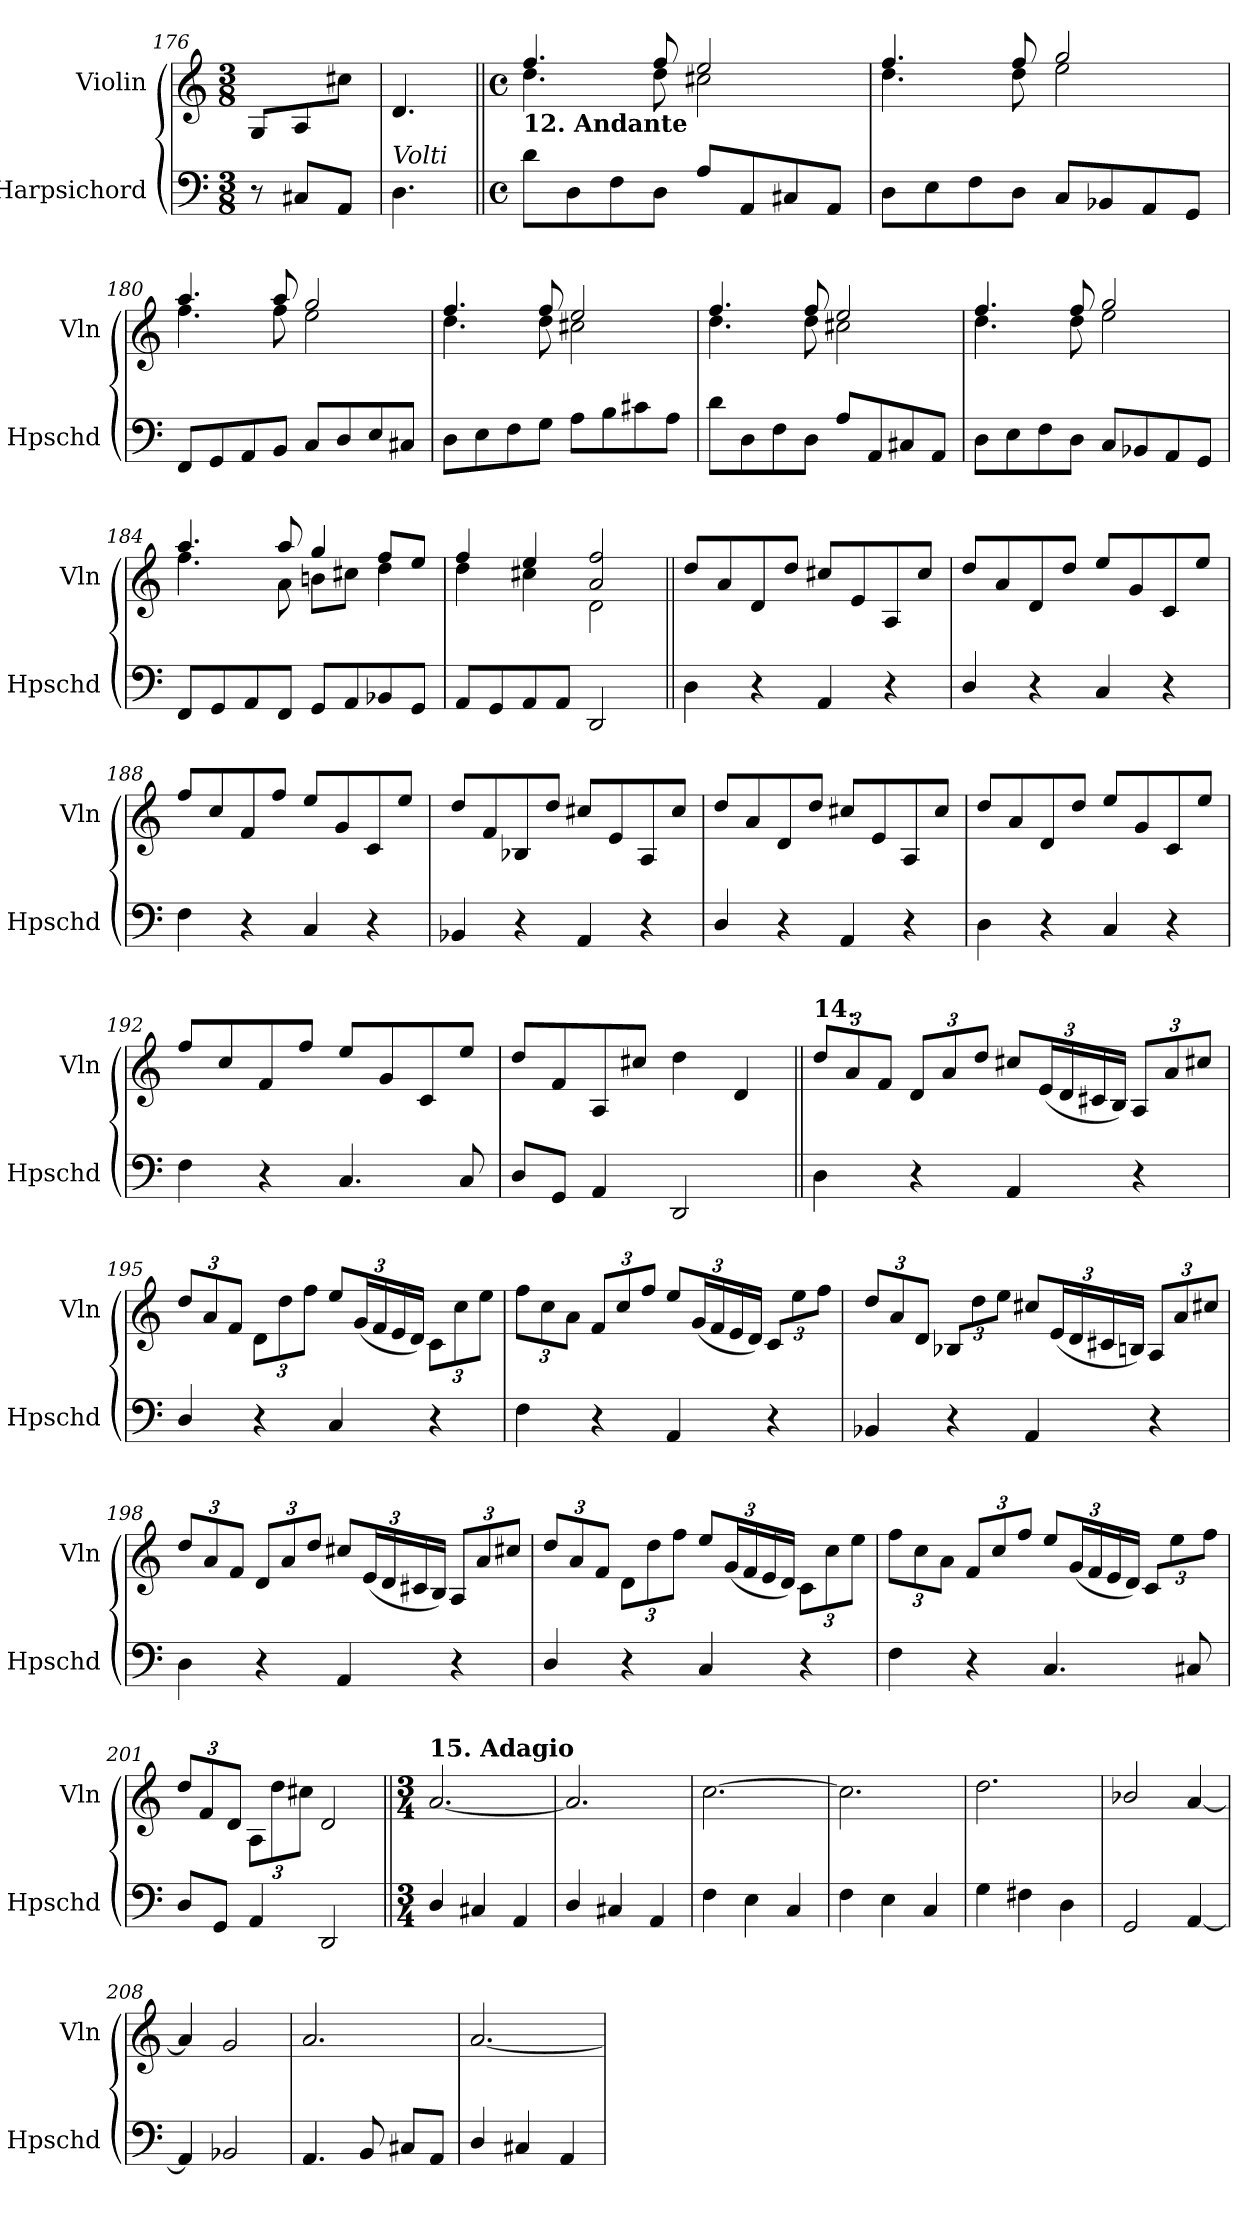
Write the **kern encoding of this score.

**kern	**kern
*part2	*part1
*staff2	*staff1
*I"Harpsichord	*I"Violin
*I'Hpschd	*I'Vln
*clefF4	*clefG2
*k[]	*k[]
*M3/8	*M3/8
=176	=176
8r	8G/L
8C#X/L	8A/
8AA/J	8cc#X\J
=177	=177
!LO:TX:a:i:t=Volti	!
4.D\	4.d/
!!LO:PB:g=z
=178||	=178||
*M4/4	*M4/4
*met(c)	*met(c)
*	*^
!	!LO:TX:b:B:t=12. Andante	!
8d\L	4.ff/	4.dd\
8D\	.	.
8F\	.	.
8D\J	8ff/	8dd\
8A\L	2ee/	2cc#X\
8AA/	.	.
8C#X/	.	.
8AA/J	.	.
=179	=179	=179
8D\L	4.ff/	4.dd\
8E\	.	.
8F\	.	.
8D\J	8ff/	8dd\
8C/L	2gg/	2ee\
8BB-X/	.	.
8AA/	.	.
8GG/J	.	.
=180	=180	=180
8FF/L	4.aa/	4.ff\
8GG/	.	.
8AA/	.	.
8BB/J	8aa/	8ff\
8C/L	2gg/	2ee\
8D/	.	.
8E/	.	.
8C#X/J	.	.
=181	=181	=181
8D\L	4.ff/	4.dd\
8E\	.	.
8F\	.	.
8G\J	8ff/	8dd\
8A\L	2ee/	2cc#X\
8B\	.	.
8c#X\	.	.
8A\J	.	.
!!LO:LB:g=z	!!
=182	=182	=182
8d\L	4.ff/	4.dd\
8D\	.	.
8F\	.	.
8D\J	8ff/	8dd\
8A\L	2ee/	2cc#X\
8AA/	.	.
8C#X/	.	.
8AA/J	.	.
=183	=183	=183
8D\L	4.ff/	4.dd\
8E\	.	.
8F\	.	.
8D\J	8ff/	8dd\
8C/L	2gg/	2ee\
8BB-X/	.	.
8AA/	.	.
8GG/J	.	.
=184	=184	=184
8FF/L	4.aa/	4.ff\
8GG/	.	.
8AA/	.	.
8FF/J	8aa/	8a\
8GG/L	4gg/	8bn\L
8AA/	.	8cc#X\J
8BB-X/	8ff/L	4dd\
8GG/J	8ee/J	.
=185	=185	=185
8AA/L	4ff/	4dd\
8GG/	.	.
8AA/	4ee/	4cc#X\
8AA/J	.	.
2DD/	2a/ 2ff/	2d\
!!LO:LB:g=z
=186||	=186||	=186||
!	!LO:TX:a:B:t=13. Allegro	!
*	*v	*v
4D\	8dd/L
.	8a/
4r	8d/
.	8dd/J
4AA/	8cc#X/L
.	8e/
4r	8A/
.	8cc#/J
=187	=187
4D/	8dd/L
.	8a/
4r	8d/
.	8dd/J
4C/	8ee/L
.	8g/
4r	8c/
.	8ee/J
=188	=188
4F\	8ff/L
.	8cc/
4r	8f/
.	8ff/J
4C/	8ee/L
.	8g/
4r	8c/
.	8ee/J
=189	=189
4BB-X/	8dd/L
.	8f/
4r	8B-X/
.	8dd/J
4AA/	8cc#X/L
.	8e/
4r	8A/
.	8cc#/J
!!LO:LB:g=z
=190	=190
4D/	8dd/L
.	8a/
4r	8d/
.	8dd/J
4AA/	8cc#X/L
.	8e/
4r	8A/
.	8cc#/J
=191	=191
4D\	8dd/L
.	8a/
4r	8d/
.	8dd/J
4C/	8ee/L
.	8g/
4r	8c/
.	8ee/J
=192	=192
4F\	8ff/L
.	8cc/
4r	8f/
.	8ff/J
4.C/	8ee/L
.	8g/
.	8c/
8C/	8ee/J
=193	=193
8D/L	8dd/L
8GG/J	8f/
4AA/	8A/
.	8cc#X/J
2DD/	4dd\
.	4d/
!!LO:LB:g=z
=194||	=194||
*	*Xbrackettup
!	!LO:TX:a:B:t=14.
4D\	12dd/L
.	12a/
.	12f/J
4r	12d/L
.	12a/
.	12dd/J
4AA/	12cc#X/L
.	(24e/L
.	24d/
.	24c#X/
.	24B/JJ)
4r	12A/L
.	12a/
.	12cc#X/J
=195	=195
4D/	12dd/L
.	12a/
.	12f/J
4r	12d/L
.	12dd\
.	12ff\J
4C/	12ee/L
.	(24g/L
.	24f/
.	24e/
.	24d/JJ)
4r	12c/L
.	12cc\
.	12ee\J
=196	=196
4F\	12ff\L
.	12cc\
.	12a\J
4r	12f/L
.	12cc/
.	12ff/J
4AA/	12ee/L
.	(24g/L
.	24f/
.	24e/
.	24d/JJ)
4r	12c/L
.	12ee\
.	12ff\J
!!LO:LB:g=z
=197	=197
4BB-X/	12dd/L
.	12a/
.	12d/J
4r	12B-X/L
.	12dd\
.	12ee\J
4AA/	12cc#X/L
.	(24e/L
.	24d/
.	24c#X/
.	24Bn/JJ)
4r	12A/L
.	12a/
.	12cc#X/J
=198	=198
4D\	12dd/L
.	12a/
.	12f/J
4r	12d/L
.	12a/
.	12dd/J
4AA/	12cc#X/L
.	(24e/L
.	24d/
.	24c#X/
.	24B/JJ)
4r	12A/L
.	12a/
.	12cc#X/J
!!LO:PB:g=z
=199	=199
4D/	12dd/L
.	12a/
.	12f/J
4r	12d/L
.	12dd\
.	12ff\J
4C/	12ee/L
.	(24g/L
.	24f/
.	24e/
.	24d/JJ)
4r	12c/L
.	12cc\
.	12ee\J
=200	=200
4F\	12ff\L
.	12cc\
.	12a\J
4r	12f/L
.	12cc/
.	12ff/J
4.C/	12ee/L
.	(24g/L
.	24f/
.	24e/
.	24d/JJ)
.	12c/L
.	12ee\
8C#X/	.
.	12ff\J
=201	=201
8D/L	12dd/L
.	12f/
8GG/J	.
.	12d/J
4AA/	12A/L
.	12dd\
.	12cc#X\J
2DD/	2d/
=202||	=202||
*M3/4	*M3/4
!	!LO:TX:a:B:t=15. Adagio
4D/	[2.a/
4C#X/	.
4AA/	.
!!LO:LB:g=z
=203	=203
4D/	2.a/]
4C#X/	.
4AA/	.
=204	=204
4F\	[2.cc\
4E\	.
4C/	.
=205	=205
4F\	2.cc\]
4E\	.
4C/	.
=206	=206
4G\	2.dd\
4F#X\	.
4D\	.
=207	=207
2GG/	2b-X/
[4AA/	[4a/
=208	=208
4AA/]	4a/]
2BB-X/	2g/
=209	=209
4.AA/	2.a/
8BB/	.
8C#X/L	.
8AA/J	.
=210	=210
4D/	[2.a/
4C#X/	.
4AA/	.
=	=
*-	*-
